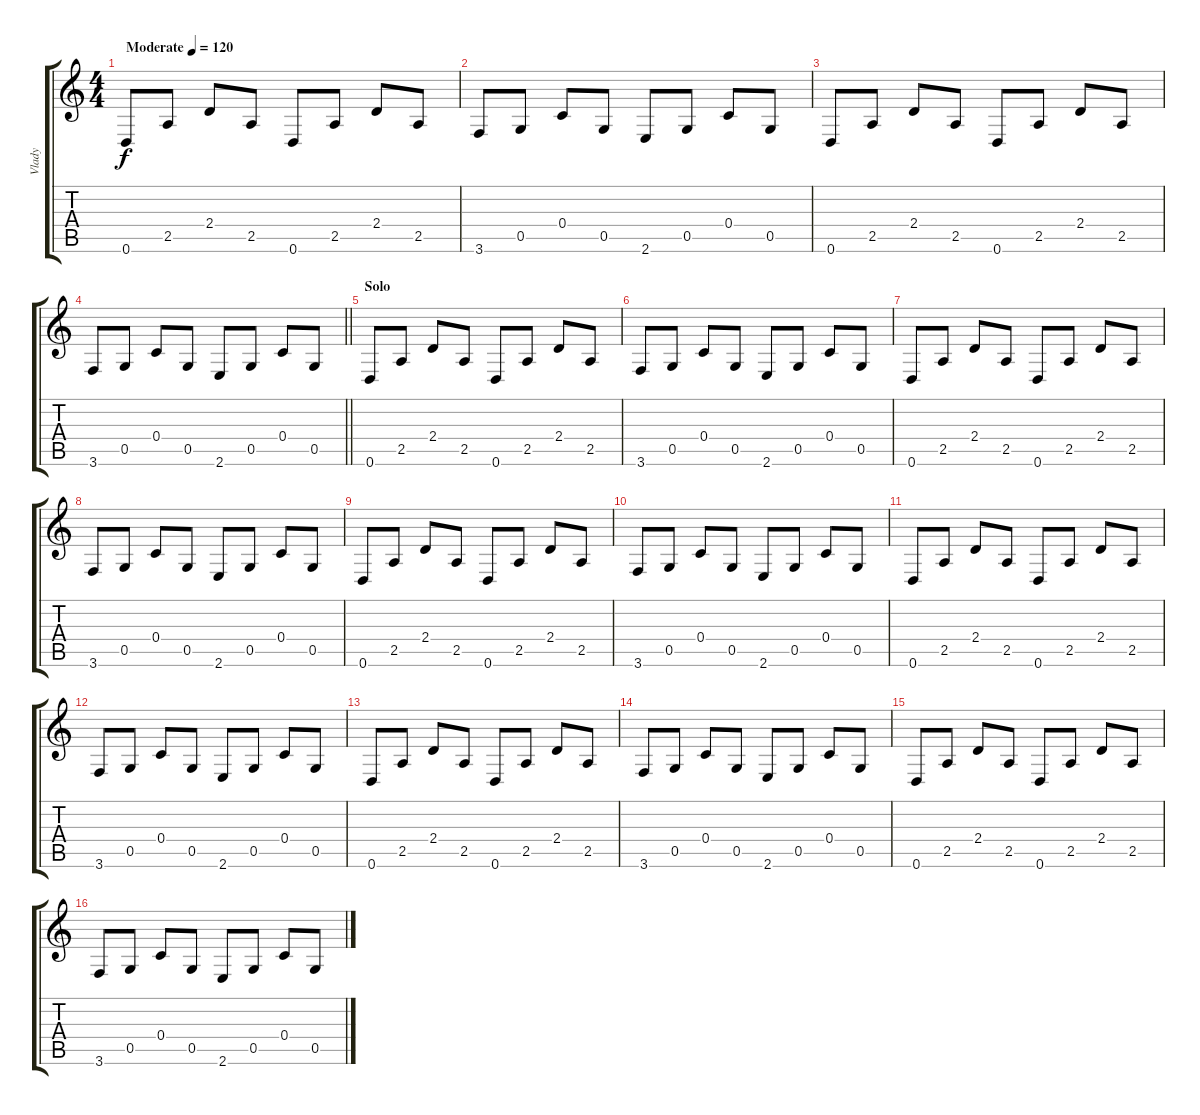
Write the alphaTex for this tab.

\track ("Vlady" "Vlady") {instrument electricguitarjazz}
\staff {score tabs}
\tuning (D4 A3 F3 C3 G2 D2) {hide}
\ts (4 4)
\tempo (120 "Moderate")
\clef g2
\ks c
0.6.8{dy f instrument electricguitarjazz} 2.5.8 2.4.8 2.5.8 0.6.8 2.5.8 2.4.8 2.5.8 |
3.6.8 0.5.8 0.4.8 0.5.8 2.6.8 0.5.8 0.4.8 0.5.8 |
0.6.8 2.5.8 2.4.8 2.5.8 0.6.8 2.5.8 2.4.8 2.5.8 |
\barLineRight lightlight
3.6.8 0.5.8 0.4.8 0.5.8 2.6.8 0.5.8 0.4.8 0.5.8 |
\section ("" "Solo")
0.6.8 2.5.8 2.4.8 2.5.8 0.6.8 2.5.8 2.4.8 2.5.8 |
3.6.8 0.5.8 0.4.8 0.5.8 2.6.8 0.5.8 0.4.8 0.5.8 |
0.6.8 2.5.8 2.4.8 2.5.8 0.6.8 2.5.8 2.4.8 2.5.8 |
3.6.8 0.5.8 0.4.8 0.5.8 2.6.8 0.5.8 0.4.8 0.5.8 |
0.6.8 2.5.8 2.4.8 2.5.8 0.6.8 2.5.8 2.4.8 2.5.8 |
3.6.8 0.5.8 0.4.8 0.5.8 2.6.8 0.5.8 0.4.8 0.5.8 |
0.6.8 2.5.8 2.4.8 2.5.8 0.6.8 2.5.8 2.4.8 2.5.8 |
3.6.8 0.5.8 0.4.8 0.5.8 2.6.8 0.5.8 0.4.8 0.5.8 |
0.6.8 2.5.8 2.4.8 2.5.8 0.6.8 2.5.8 2.4.8 2.5.8 |
3.6.8 0.5.8 0.4.8 0.5.8 2.6.8 0.5.8 0.4.8 0.5.8 |
0.6.8 2.5.8 2.4.8 2.5.8 0.6.8 2.5.8 2.4.8 2.5.8 |
3.6.8 0.5.8 0.4.8 0.5.8 2.6.8 0.5.8 0.4.8 0.5.8
